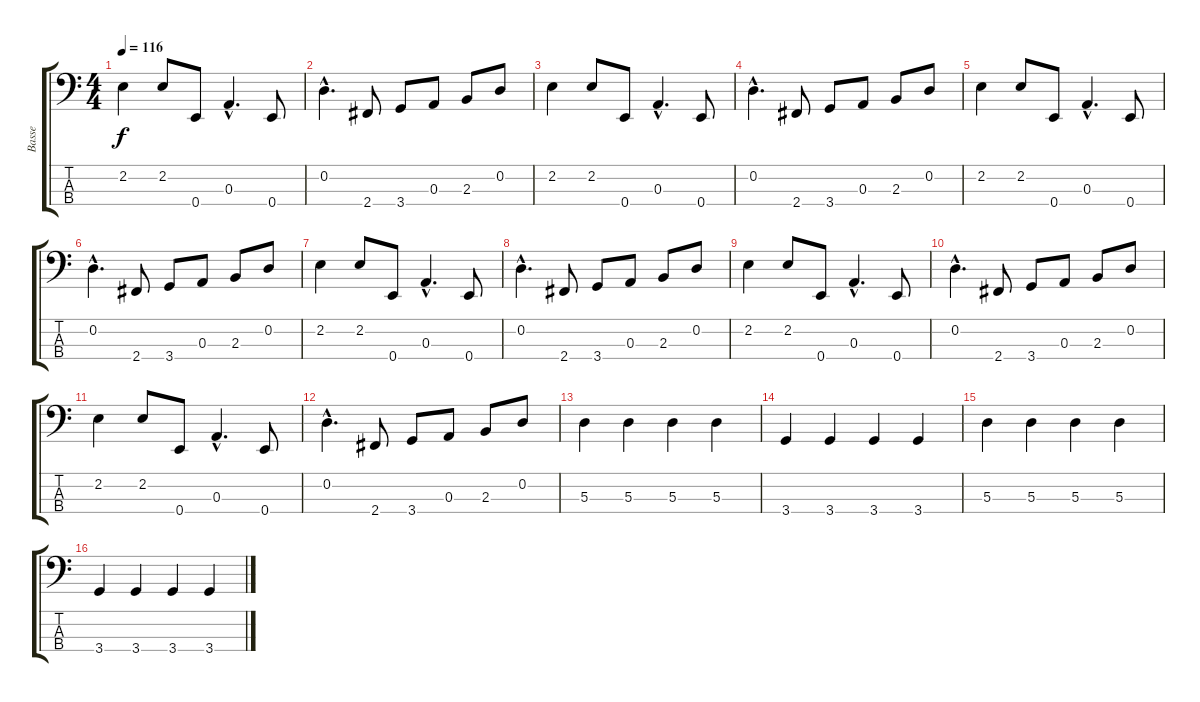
\track ("Basse" "Basse") {instrument electricbassfinger}
\staff {score tabs}
\tuning (G2 D2 A1 E1) {hide}
\ts (4 4)
\tempo 116
\clef f4
\ks c
2.2.4{dy f} 2.2.8 0.4.8 0.3{hac}.4{d} 0.4.8 |
0.2{hac}.4{d} 2.4.8 3.4.8 0.3.8 2.3.8 0.2.8 |
2.2.4 2.2.8 0.4.8 0.3{hac}.4{d} 0.4.8 |
0.2{hac}.4{d} 2.4.8 3.4.8 0.3.8 2.3.8 0.2.8 |
2.2.4 2.2.8 0.4.8 0.3{hac}.4{d} 0.4.8 |
0.2{hac}.4{d} 2.4.8 3.4.8 0.3.8 2.3.8 0.2.8 |
2.2.4 2.2.8 0.4.8 0.3{hac}.4{d} 0.4.8 |
0.2{hac}.4{d} 2.4.8 3.4.8 0.3.8 2.3.8 0.2.8 |
2.2.4 2.2.8 0.4.8 0.3{hac}.4{d} 0.4.8 |
0.2{hac}.4{d} 2.4.8 3.4.8 0.3.8 2.3.8 0.2.8 |
2.2.4 2.2.8 0.4.8 0.3{hac}.4{d} 0.4.8 |
0.2{hac}.4{d} 2.4.8 3.4.8 0.3.8 2.3.8 0.2.8 |
5.3.4 5.3.4 5.3.4 5.3.4 |
3.4.4 3.4.4 3.4.4 3.4.4 |
5.3.4 5.3.4 5.3.4 5.3.4 |
3.4.4 3.4.4 3.4.4 3.4.4
